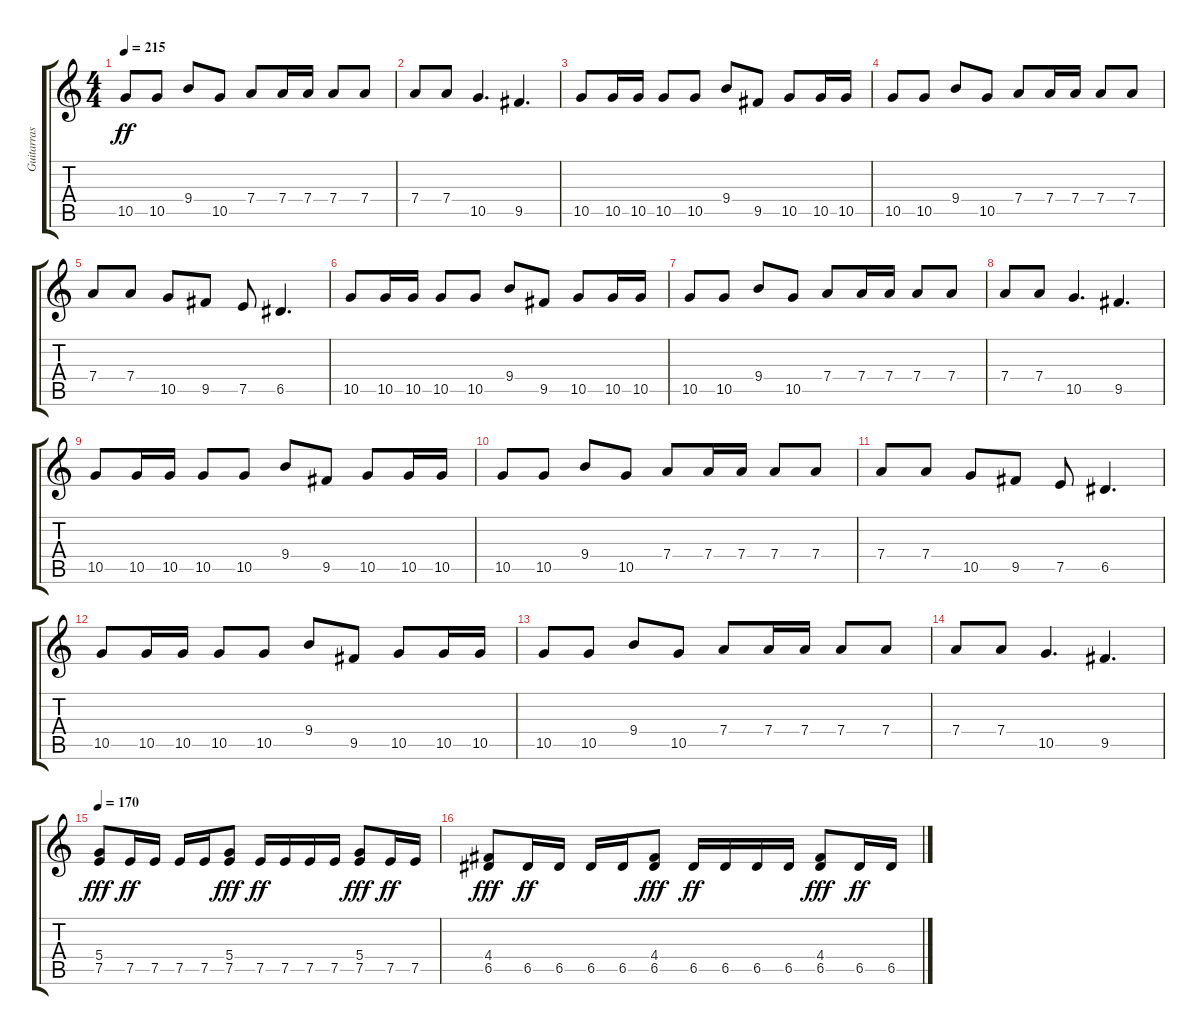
\track ("Guitarras" "Guitarras") {instrument distortionguitar}
\staff {score tabs}
\tuning (E4 B3 G3 D3 A2 E2) {hide}
\ts (4 4)
\tempo 215
\clef g2
\ks c
10.5.8{dy ff} 10.5.8 9.4.8 10.5.8 7.4.8 7.4.16 7.4.16 7.4.8 7.4.8 |
7.4.8 7.4.8 10.5.4{d} 9.5.4{d} |
10.5.8 10.5.16 10.5.16 10.5.8 10.5.8 9.4.8 9.5.8 10.5.8 10.5.16 10.5.16 |
10.5.8 10.5.8 9.4.8 10.5.8 7.4.8 7.4.16 7.4.16 7.4.8 7.4.8 |
7.4.8 7.4.8 10.5.8 9.5.8 7.5.8 6.5.4{d} |
10.5.8 10.5.16 10.5.16 10.5.8 10.5.8 9.4.8 9.5.8 10.5.8 10.5.16 10.5.16 |
10.5.8 10.5.8 9.4.8 10.5.8 7.4.8 7.4.16 7.4.16 7.4.8 7.4.8 |
7.4.8 7.4.8 10.5.4{d} 9.5.4{d} |
10.5.8 10.5.16 10.5.16 10.5.8 10.5.8 9.4.8 9.5.8 10.5.8 10.5.16 10.5.16 |
10.5.8 10.5.8 9.4.8 10.5.8 7.4.8 7.4.16 7.4.16 7.4.8 7.4.8 |
7.4.8 7.4.8 10.5.8 9.5.8 7.5.8 6.5.4{d} |
10.5.8 10.5.16 10.5.16 10.5.8 10.5.8 9.4.8 9.5.8 10.5.8 10.5.16 10.5.16 |
10.5.8 10.5.8 9.4.8 10.5.8 7.4.8 7.4.16 7.4.16 7.4.8 7.4.8 |
7.4.8 7.4.8 10.5.4{d} 9.5.4{d} |
\tempo 170
(5.4 7.5).8{dy fff} 7.5.16{dy ff} 7.5.16 7.5.16 7.5.16 (5.4 7.5).8{dy fff} 7.5.16{dy ff} 7.5.16 7.5.16 7.5.16 (5.4 7.5).8{dy fff} 7.5.16{dy ff} 7.5.16 |
(4.4 6.5).8{dy fff} 6.5.16{dy ff} 6.5.16 6.5.16 6.5.16 (4.4 6.5).8{dy fff} 6.5.16{dy ff} 6.5.16 6.5.16 6.5.16 (4.4 6.5).8{dy fff} 6.5.16{dy ff} 6.5.16
